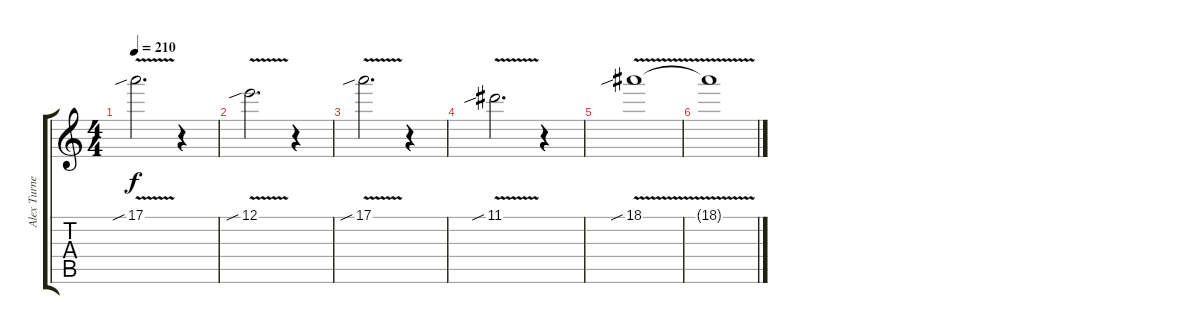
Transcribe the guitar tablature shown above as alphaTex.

\track ("Alex Turner" "Alex Turne") {instrument distortionguitar}
\staff {score tabs}
\tuning (E4 B3 G3 D3 A2 E2) {hide}
\ts (4 4)
\tempo 210
\clef g2
\ks c
17.1{v sib}.2{d dy f} r.4 |
12.1{v sib}.2{d} r.4 |
17.1{v sib}.2{d} r.4 |
11.1{v sib}.2{d} r.4 |
18.1{v sib}.1 |
18.1{t}.1
